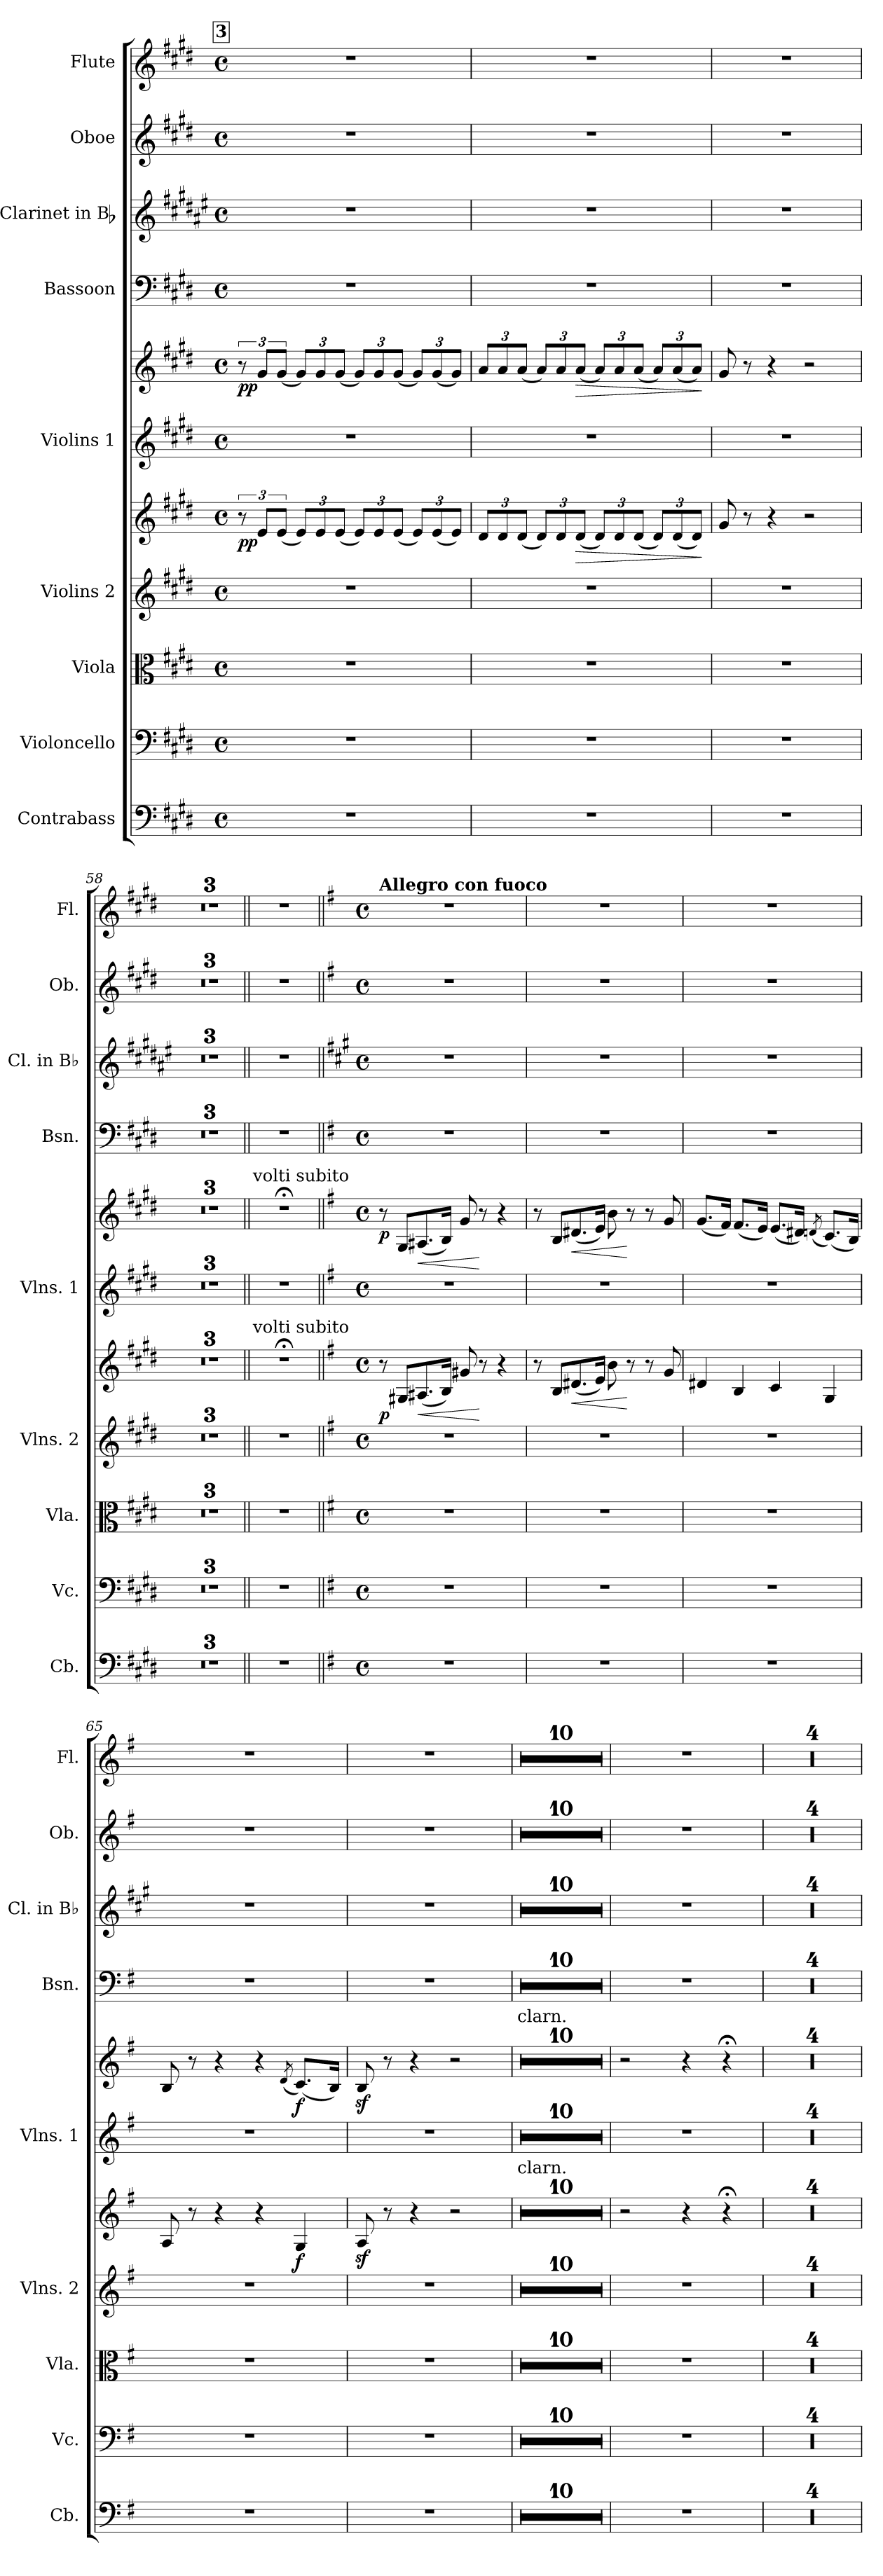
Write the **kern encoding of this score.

**kern	**kern	**kern	**kern	**kern	**dynam	**kern	**kern	**dynam	**kern	**kern	**kern	**kern
*part9	*part8	*part7	*part6	*part6	*part6	*part5	*part5	*part5	*part4	*part3	*part2	*part1
*staff11	*staff10	*staff9	*staff8	*staff7	*staff7/8	*staff6	*staff5	*staff5/6	*staff4	*staff3	*staff2	*staff1
*I"Contrabass	*I"Violoncello	*I"Viola	*I"Violins 2	*	*	*I"Violins 1	*	*	*I"Bassoon	*I"Clarinet in Bb	*I"Oboe	*I"Flute
*I'Cb.	*I'Vc.	*I'Vla.	*I'Vlns. 2	*	*	*I'Vlns. 1	*	*	*I'Bsn.	*I'Cl. in Bb	*I'Ob.	*I'Fl.
*clefF4	*clefF4	*clefC3	*clefG2	*clefG2	*	*clefG2	*clefG2	*	*clefF4	*clefG2	*clefG2	*clefG2
*ITrd7c12	*	*	*	*	*	*	*	*	*	*ITrd1c2	*	*
*k[f#c#g#d#]	*k[f#c#g#d#]	*k[f#c#g#d#]	*k[f#c#g#d#]	*k[f#c#g#d#]	*	*k[f#c#g#d#]	*k[f#c#g#d#]	*	*k[f#c#g#d#]	*k[f#c#g#d#]	*k[f#c#g#d#]	*k[f#c#g#d#]
*M4/4	*M4/4	*M4/4	*M4/4	*M4/4	*	*M4/4	*M4/4	*	*M4/4	*M4/4	*M4/4	*M4/4
*met(c)	*met(c)	*met(c)	*met(c)	*met(c)	*	*met(c)	*met(c)	*	*met(c)	*met(c)	*met(c)	*met(c)
!!LO:REH:place=s1:a:B:fs=14:t=3
=55	=55	=55	=55	=55	=55	=55	=55	=55	=55	=55	=55	=55
!	!	!	!	!	!LO:DY:b	!	!	!LO:DY:b	!	!	!	!
1r	1r	1r	1r	12r	pp	1r	12r	pp	1r	1r	1r	1r
.	.	.	.	12e/L	.	.	12g#/L	.	.	.	.	.
.	.	.	.	(12e/J	.	.	(12g#/J	.	.	.	.	.
*	*	*	*	*Xbrackettup	*	*	*Xbrackettup	*	*	*	*	*
.	.	.	.	12e/L)	.	.	12g#/L)	.	.	.	.	.
.	.	.	.	12e/	.	.	12g#/	.	.	.	.	.
.	.	.	.	(12e/J	.	.	(12g#/J	.	.	.	.	.
.	.	.	.	12e/L)	.	.	12g#/L)	.	.	.	.	.
.	.	.	.	12e/	.	.	12g#/	.	.	.	.	.
.	.	.	.	(12e/J	.	.	(12g#/J	.	.	.	.	.
.	.	.	.	12e/L)	.	.	12g#/L)	.	.	.	.	.
.	.	.	.	(12e/	.	.	(12g#/	.	.	.	.	.
.	.	.	.	12e/J)	.	.	12g#/J)	.	.	.	.	.
=56	=56	=56	=56	=56	=56	=56	=56	=56	=56	=56	=56	=56
1r	1r	1r	1r	12d#/L	.	1r	12a/L	.	1r	1r	1r	1r
.	.	.	.	12d#/	.	.	12a/	.	.	.	.	.
.	.	.	.	(12d#/J	.	.	(12a/J	.	.	.	.	.
.	.	.	.	12d#/L)	.	.	12a/L)	.	.	.	.	.
.	.	.	.	12d#/	.	.	12a/	.	.	.	.	.
!	!	!	!	!	!LO:HP:b	!	!	!LO:HP:b	!	!	!	!
.	.	.	.	(12d#/J	>	.	(12a/J	>	.	.	.	.
.	.	.	.	12d#/L)	.	.	12a/L)	.	.	.	.	.
.	.	.	.	12d#/	.	.	12a/	.	.	.	.	.
.	.	.	.	(12d#/J	.	.	(12a/J	.	.	.	.	.
.	.	.	.	12d#/L)	.	.	12a/L)	.	.	.	.	.
.	.	.	.	(12d#/	.	.	(12a/	.	.	.	.	.
.	.	.	.	12d#/J)	.	.	12a/J)	.	.	.	.	.
.	.	.	.	.	]	.	.	]	.	.	.	.
=57	=57	=57	=57	=57	=57	=57	=57	=57	=57	=57	=57	=57
1r	1r	1r	1r	8g#/	.	1r	8g#/	.	1r	1r	1r	1r
.	.	.	.	8r	.	.	8r	.	.	.	.	.
.	.	.	.	4r	.	.	4r	.	.	.	.	.
.	.	.	.	2r	.	.	2r	.	.	.	.	.
=58	=58	=58	=58	=58	=58	=58	=58	=58	=58	=58	=58	=58
1r	1r	1r	1r	1r	.	1r	1r	.	1r	1r	1r	1r
=59	=59	=59	=59	=59	=59	=59	=59	=59	=59	=59	=59	=59
1r	1r	1r	1r	1r	.	1r	1r	.	1r	1r	1r	1r
=60	=60	=60	=60	=60	=60	=60	=60	=60	=60	=60	=60	=60
1r	1r	1r	1r	1r	.	1r	1r	.	1r	1r	1r	1r
=61||	=61||	=61||	=61||	=61||	=61||	=61||	=61||	=61||	=61||	=61||	=61||	=61||
!	!	!	!	!	!	!	!LO:TX:a:t=volti subito	!	!	!	!	!
!	!	!	!	!LO:TX:a:t=volti subito	!	!	!	!	!	!	!	!
1r	1r	1r	1r	1r;<	.	1r	1r;<	.	1r	1r	1r	1r
=62||	=62||	=62||	=62||	=62||	=62||	=62||	=62||	=62||	=62||	=62||	=62||	=62||
*k[f#]	*k[f#]	*k[f#]	*k[f#]	*k[f#]	*	*k[f#]	*k[f#]	*	*k[f#]	*k[f#]	*k[f#]	*k[f#]
*M4/4	*M4/4	*M4/4	*M4/4	*M4/4	*	*M4/4	*M4/4	*	*M4/4	*M4/4	*M4/4	*M4/4
*met(c)	*met(c)	*met(c)	*met(c)	*met(c)	*	*met(c)	*met(c)	*	*met(c)	*met(c)	*met(c)	*met(c)
!	!	!	!	!	!	!	!	!	!	!	!	!LO:TX:a:B:t=Allegro con fuoco
!	!	!	!	!	!LO:DY:b	!	!	!LO:DY:b	!	!	!	!
1r	1r	1r	1r	8r	p	1r	8r	p	1r	1r	1r	1r
.	.	.	.	8G#X/L	.	.	8G/L	.	.	.	.	.
!	!	!	!	!	!LO:HP:b	!	!	!LO:HP:b	!	!	!	!
.	.	.	.	(8.A#X/	<	.	(8.A#X/	<	.	.	.	.
.	.	.	.	16B/Jk)	.	.	16B/Jk)	.	.	.	.	.
.	.	.	.	8g#X/	.	.	8g/	.	.	.	.	.
.	.	.	.	8r	[	.	8r	[	.	.	.	.
.	.	.	.	4r	.	.	4r	.	.	.	.	.
=63	=63	=63	=63	=63	=63	=63	=63	=63	=63	=63	=63	=63
1r	1r	1r	1r	8r	.	1r	8r	.	1r	1r	1r	1r
.	.	.	.	8B/L	.	.	8B/L	.	.	.	.	.
!	!	!	!	!	!LO:HP:b	!	!	!LO:HP:b	!	!	!	!
.	.	.	.	(8.d#X/	<	.	(8.d#X/	<	.	.	.	.
.	.	.	.	16e/Jk)	.	.	16e/Jk)	.	.	.	.	.
.	.	.	.	8b\	.	.	8b\	.	.	.	.	.
.	.	.	.	8r	[	.	8r	[	.	.	.	.
.	.	.	.	8r	.	.	8r	.	.	.	.	.
.	.	.	.	8g/	.	.	8g/	.	.	.	.	.
=64	=64	=64	=64	=64	=64	=64	=64	=64	=64	=64	=64	=64
1r	1r	1r	1r	4d#X/	.	1r	(8.g/L	.	1r	1r	1r	1r
.	.	.	.	.	.	.	16f#/Jk)	.	.	.	.	.
.	.	.	.	4B/	.	.	(8.f#/L	.	.	.	.	.
.	.	.	.	.	.	.	16e/Jk)	.	.	.	.	.
.	.	.	.	4c/	.	.	(8.e/L	.	.	.	.	.
.	.	.	.	.	.	.	16d#X/Jk)	.	.	.	.	.
.	.	.	.	.	.	.	(8qdn/	.	.	.	.	.
.	.	.	.	4G/	.	.	(8.c/L)	.	.	.	.	.
.	.	.	.	.	.	.	16B/Jk)	.	.	.	.	.
=65	=65	=65	=65	=65	=65	=65	=65	=65	=65	=65	=65	=65
1r	1r	1r	1r	8A/	.	1r	8B/	.	1r	1r	1r	1r
.	.	.	.	8r	.	.	8r	.	.	.	.	.
.	.	.	.	4r	.	.	4r	.	.	.	.	.
.	.	.	.	4r	.	.	4r	.	.	.	.	.
.	.	.	.	.	.	.	(8qd/	.	.	.	.	.
!	!	!	!	!	!LO:DY:b	!	!	!LO:DY:b	!	!	!	!
.	.	.	.	4G/	f	.	(8.c/L)	f	.	.	.	.
.	.	.	.	.	.	.	16B/Jk)	.	.	.	.	.
=66	=66	=66	=66	=66	=66	=66	=66	=66	=66	=66	=66	=66
1r	1r	1r	1r	8Az</	.	1r	8Bz</	.	1r	1r	1r	1r
.	.	.	.	8r	.	.	8r	.	.	.	.	.
.	.	.	.	4r	.	.	4r	.	.	.	.	.
.	.	.	.	2r	.	.	2r	.	.	.	.	.
=67	=67	=67	=67	=67	=67	=67	=67	=67	=67	=67	=67	=67
!	!	!	!	!	!	!	!LO:TX:a:t=clarn.	!	!	!	!	!
!	!	!	!	!LO:TX:a:t=clarn.	!	!	!	!	!	!	!	!
1r	1r	1r	1r	1r	.	1r	1r	.	1r	1r	1r	1r
=68	=68	=68	=68	=68	=68	=68	=68	=68	=68	=68	=68	=68
1r	1r	1r	1r	1r	.	1r	1r	.	1r	1r	1r	1r
=69	=69	=69	=69	=69	=69	=69	=69	=69	=69	=69	=69	=69
1r	1r	1r	1r	1r	.	1r	1r	.	1r	1r	1r	1r
=70	=70	=70	=70	=70	=70	=70	=70	=70	=70	=70	=70	=70
1r	1r	1r	1r	1r	.	1r	1r	.	1r	1r	1r	1r
=71	=71	=71	=71	=71	=71	=71	=71	=71	=71	=71	=71	=71
1r	1r	1r	1r	1r	.	1r	1r	.	1r	1r	1r	1r
=72	=72	=72	=72	=72	=72	=72	=72	=72	=72	=72	=72	=72
1r	1r	1r	1r	1r	.	1r	1r	.	1r	1r	1r	1r
=73	=73	=73	=73	=73	=73	=73	=73	=73	=73	=73	=73	=73
1r	1r	1r	1r	1r	.	1r	1r	.	1r	1r	1r	1r
=74	=74	=74	=74	=74	=74	=74	=74	=74	=74	=74	=74	=74
1r	1r	1r	1r	1r	.	1r	1r	.	1r	1r	1r	1r
=75	=75	=75	=75	=75	=75	=75	=75	=75	=75	=75	=75	=75
1r	1r	1r	1r	1r	.	1r	1r	.	1r	1r	1r	1r
=76	=76	=76	=76	=76	=76	=76	=76	=76	=76	=76	=76	=76
1r	1r	1r	1r	1r	.	1r	1r	.	1r	1r	1r	1r
=77	=77	=77	=77	=77	=77	=77	=77	=77	=77	=77	=77	=77
1r	1r	1r	1r	2r	.	1r	2r	.	1r	1r	1r	1r
.	.	.	.	4r	.	.	4r	.	.	.	.	.
.	.	.	.	4r;<	.	.	4r;<	.	.	.	.	.
=78	=78	=78	=78	=78	=78	=78	=78	=78	=78	=78	=78	=78
1r	1r	1r	1r	1r	.	1r	1r	.	1r	1r	1r	1r
=79	=79	=79	=79	=79	=79	=79	=79	=79	=79	=79	=79	=79
1r	1r	1r	1r	1r	.	1r	1r	.	1r	1r	1r	1r
=80	=80	=80	=80	=80	=80	=80	=80	=80	=80	=80	=80	=80
1r	1r	1r	1r	1r	.	1r	1r	.	1r	1r	1r	1r
=81	=81	=81	=81	=81	=81	=81	=81	=81	=81	=81	=81	=81
1r	1r	1r	1r	1r	.	1r	1r	.	1r	1r	1r	1r
=	=	=	=	=	=	=	=	=	=	=	=	=
*-	*-	*-	*-	*-	*-	*-	*-	*-	*-	*-	*-	*-
